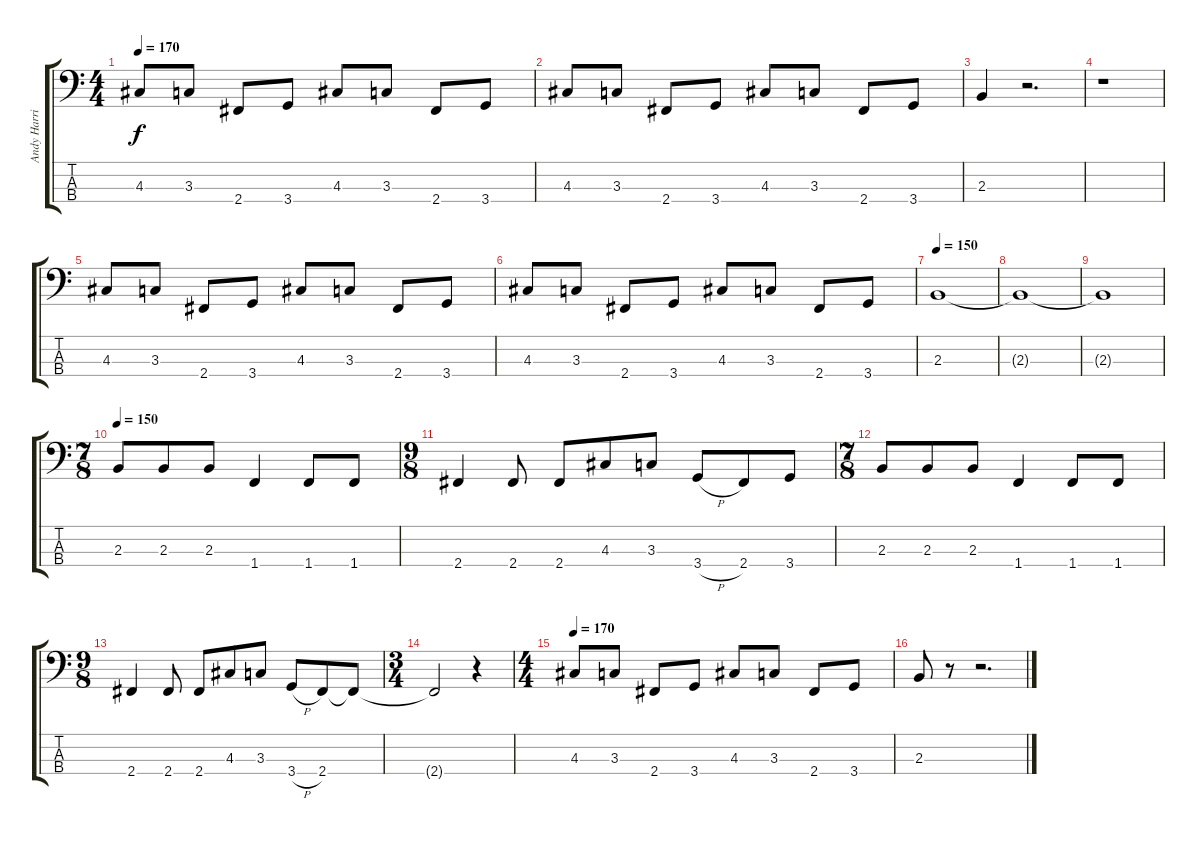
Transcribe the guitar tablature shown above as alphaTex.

\track ("Andy Harris" "Andy Harri") {instrument electricbassfinger}
\staff {score tabs}
\tuning (G2 D2 A1 E1) {hide}
\ts (4 4)
\tempo 170
\clef f4
\ks c
4.3.8{dy f} 3.3.8 2.4.8 3.4.8 4.3.8 3.3.8 2.4.8 3.4.8 |
4.3.8 3.3.8 2.4.8 3.4.8 4.3.8 3.3.8 2.4.8 3.4.8 |
2.3.4 r.2{d} |
r.1 |
4.3.8 3.3.8 2.4.8 3.4.8 4.3.8 3.3.8 2.4.8 3.4.8 |
4.3.8 3.3.8 2.4.8 3.4.8 4.3.8 3.3.8 2.4.8 3.4.8 |
\tempo 150
2.3.1 |
2.3{t}.1 |
2.3{t}.1 |
\ts (7 8)
\tempo 150
2.3.8 2.3.8 2.3.8 1.4.4 1.4.8 1.4.8 |
\ts (9 8)
2.4.4 2.4.8 2.4.8 4.3.8 3.3.8 3.4{h}.8 2.4.8 3.4.8 |
\ts (7 8)
2.3.8 2.3.8 2.3.8 1.4.4 1.4.8 1.4.8 |
\ts (9 8)
2.4.4 2.4.8 2.4.8 4.3.8 3.3.8 3.4{h}.8 2.4.8 2.4{t}.8 |
\ts (3 4)
2.4{t}.2 r.4 |
\ts (4 4)
\tempo 170
4.3.8 3.3.8 2.4.8 3.4.8 4.3.8 3.3.8 2.4.8 3.4.8 |
2.3.8 r.8 r.2{d}
